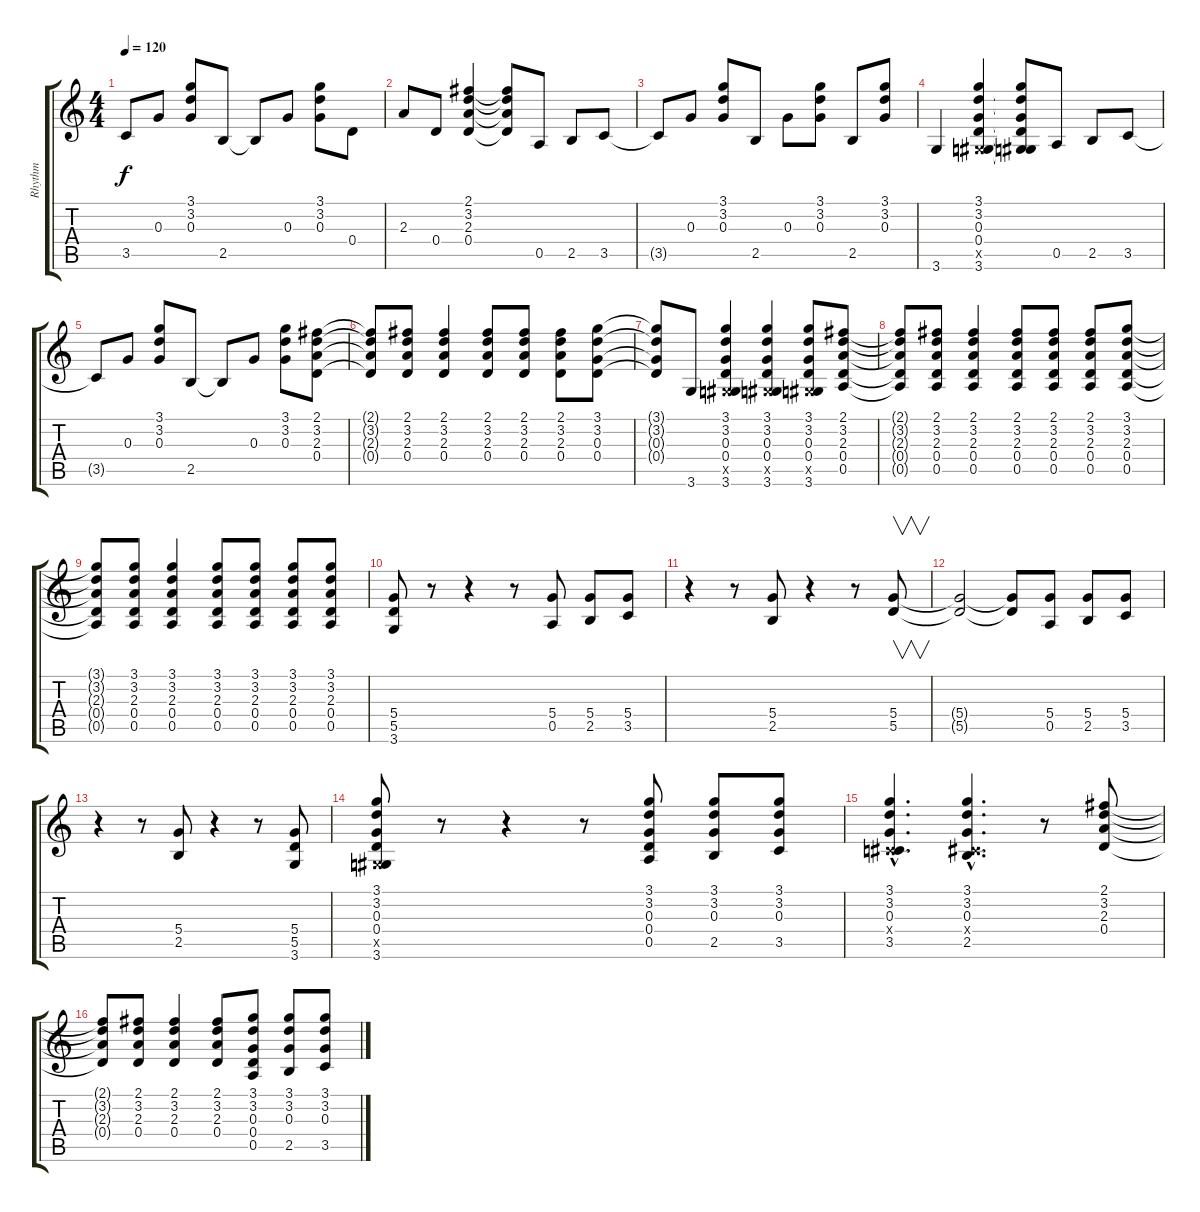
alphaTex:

\track ("Rhythm" "Rhythm") {instrument overdrivenguitar}
\staff {score tabs}
\tuning (E4 B3 G3 D3 A2 E2) {hide}
\ts (4 4)
\tempo 120
\clef g2
\ks c
3.5{t}.8{dy f} 0.3.8 (3.1 3.2 0.3).8 2.5.8 2.5{t}.8 0.3.8 (3.1 3.2 0.3).8 0.4.8 |
2.3.8 0.4.8 (2.1 3.2 2.3 0.4).4 (2.1{t} 3.2{t} 2.3{t} 0.4{t}).8 0.5.8 2.5.8 3.5.8 |
3.5{t}.8 0.3.8 (3.1 3.2 0.3).8 2.5.8 0.3.8 (3.1 3.2 0.3).8 2.5.8 (3.1 3.2 0.3).8 |
3.6.4 (3.1 3.2 0.3 0.4 -1.5{x} 3.6).4 (3.1{t} 3.2{t} 0.3{t} 0.4{t} -1.5{t} 3.6{t}).8 0.5.8 2.5.8 3.5.8 |
3.5{t}.8 0.3.8 (3.1 3.2 0.3).8 2.5.8 2.5{t}.8 0.3.8 (3.1 3.2 0.3).8 (2.1 3.2 2.3 0.4).8 |
(2.1{t} 3.2{t} 2.3{t} 0.4{t}).8 (2.1 3.2 2.3 0.4).8 (2.1 3.2 2.3 0.4).4 (2.1 3.2 2.3 0.4).8 (2.1 3.2 2.3 0.4).8 (2.1 3.2 2.3 0.4).8 (3.1 3.2 0.3 0.4).8 |
(3.1{t} 3.2{t} 0.3{t} 0.4{t}).8 3.6.8 (3.1 3.2 0.3 0.4 -1.5{x} 3.6).4 (3.1 3.2 0.3 0.4 -1.5{x} 3.6).4 (3.1 3.2 0.3 0.4 -1.5{x} 3.6).8 (2.1 3.2 2.3 0.4 0.5).8 |
(2.1{t} 3.2{t} 2.3{t} 0.4{t} 0.5{t}).8 (2.1 3.2 2.3 0.4 0.5).8 (2.1 3.2 2.3 0.4 0.5).4 (2.1 3.2 2.3 0.4 0.5).8 (2.1 3.2 2.3 0.4 0.5).8 (2.1 3.2 2.3 0.4 0.5).8 (3.1 3.2 2.3 0.4 0.5).8 |
(3.1{t} 3.2{t} 2.3{t} 0.4{t} 0.5{t}).8 (3.1 3.2 2.3 0.4 0.5).8 (3.1 3.2 2.3 0.4 0.5).4 (3.1 3.2 2.3 0.4 0.5).8 (3.1 3.2 2.3 0.4 0.5).8 (3.1 3.2 2.3 0.4 0.5).8 (3.1 3.2 2.3 0.4 0.5).8 |
(5.4 5.5 3.6).8 r.8 r.4 r.8 (5.4 0.5).8 (5.4 2.5).8 (5.4 3.5).8 |
r.4 r.8 (5.4 2.5).8 r.4 r.8 (5.4 5.5).8{v} |
(5.4{t} 5.5{t}).2 (5.4{t} 5.5{t}).8 (5.4 0.5).8 (5.4 2.5).8 (5.4 3.5).8 |
r.4 r.8 (5.4 2.5).8 r.4 r.8 (5.4 5.5 3.6).8 |
(3.1 3.2 0.3 0.4 -1.5{x} 3.6).8 r.8 r.4 r.8 (3.1 3.2 0.3 0.4 0.5).8 (3.1 3.2 0.3 2.5).8 (3.1 3.2 0.3 3.5).8 |
(3.1{hac} 3.2{hac} 0.3{hac} -1.4{hac x} 3.5{hac}).4{d} (3.1{hac} 3.2{hac} 0.3{hac} -1.4{hac x} 2.5{hac}).4{d} r.8 (2.1 3.2 2.3 0.4).8 |
(2.1{t} 3.2{t} 2.3{t} 0.4{t}).8 (2.1 3.2 2.3 0.4).8 (2.1 3.2 2.3 0.4).4 (2.1 3.2 2.3 0.4).8 (3.1 3.2 0.3 0.4 0.5).8 (3.1 3.2 0.3 2.5).8 (3.1 3.2 0.3 3.5).8
